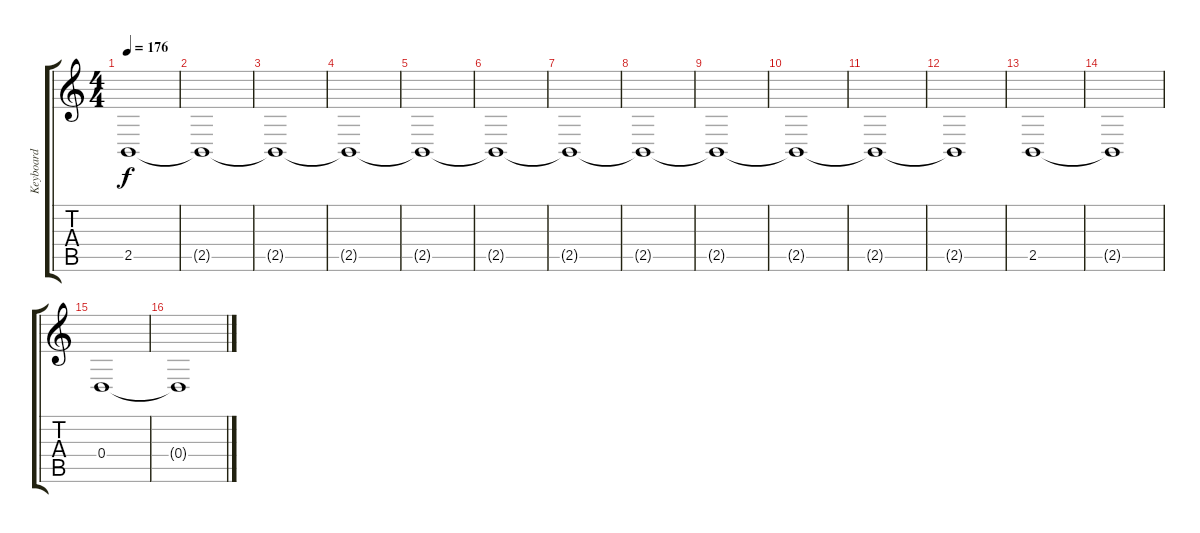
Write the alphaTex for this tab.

\track ("Keyboard" "Keyboard") {instrument stringensemble1}
\staff {score tabs}
\tuning (E4 B3 G3 D3 A2 E2) {hide}
\ts (4 4)
\tempo 176
\clef g2
\ks c
2.5.1{dy f instrument stringensemble1} |
2.5{t}.1 |
2.5{t}.1 |
2.5{t}.1 |
2.5{t}.1 |
2.5{t}.1 |
2.5{t}.1 |
2.5{t}.1 |
2.5{t}.1 |
2.5{t}.1 |
2.5{t}.1 |
2.5{t}.1 |
2.5.1{volume 11} |
2.5{t}.1 |
0.4.1 |
0.4{t}.1
